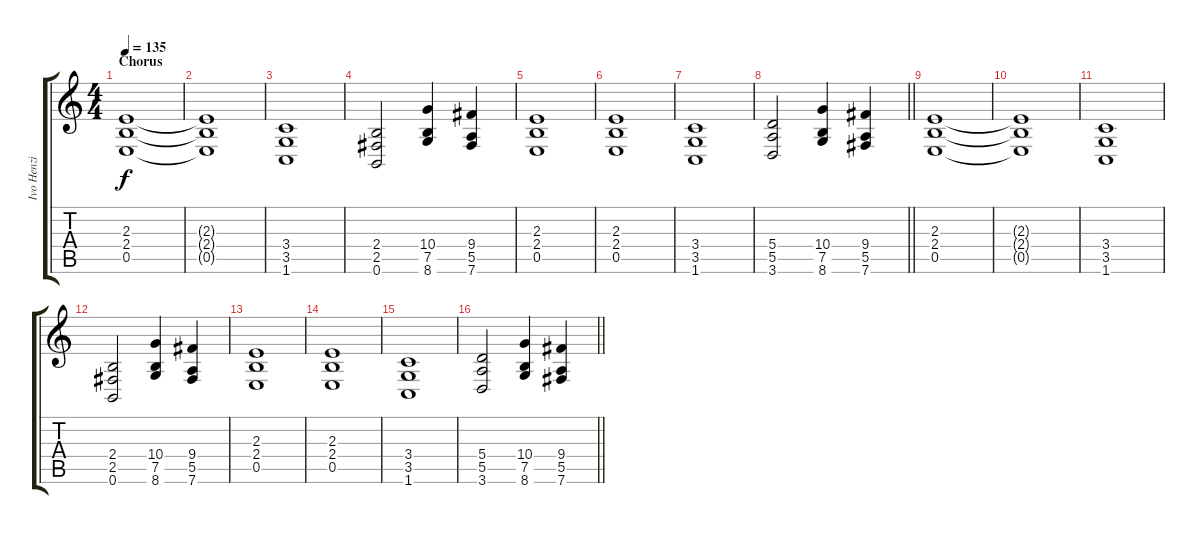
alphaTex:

\track ("Ivo Henzi" "Ivo Henzi") {instrument distortionguitar}
\staff {score tabs}
\tuning (B3 Gb3 D3 A2 E2 B1) {hide}
\ts (4 4)
\section ("" "Chorus")
\tempo 135
\clef g2
\ks c
(2.3 2.4 0.5).1{dy f} |
(2.3{t} 2.4{t} 0.5{t}).1 |
(3.4 3.5 1.6).1 |
(2.4 2.5 0.6).2 (10.4 7.5 8.6).4 (9.4 5.5 7.6).4 |
(2.3 2.4 0.5).1 |
(2.3 2.4 0.5).1 |
(3.4 3.5 1.6).1 |
\barLineRight lightlight
(5.4 5.5 3.6).2 (10.4 7.5 8.6).4 (9.4 5.5 7.6).4 |
(2.3 2.4 0.5).1{volume 15 instrument distortionguitar} |
(2.3{t} 2.4{t} 0.5{t}).1 |
(3.4 3.5 1.6).1 |
(2.4 2.5 0.6).2 (10.4 7.5 8.6).4 (9.4 5.5 7.6).4 |
(2.3 2.4 0.5).1 |
(2.3 2.4 0.5).1 |
(3.4 3.5 1.6).1 |
\barLineRight lightlight
(5.4 5.5 3.6).2 (10.4 7.5 8.6).4 (9.4 5.5 7.6).4
